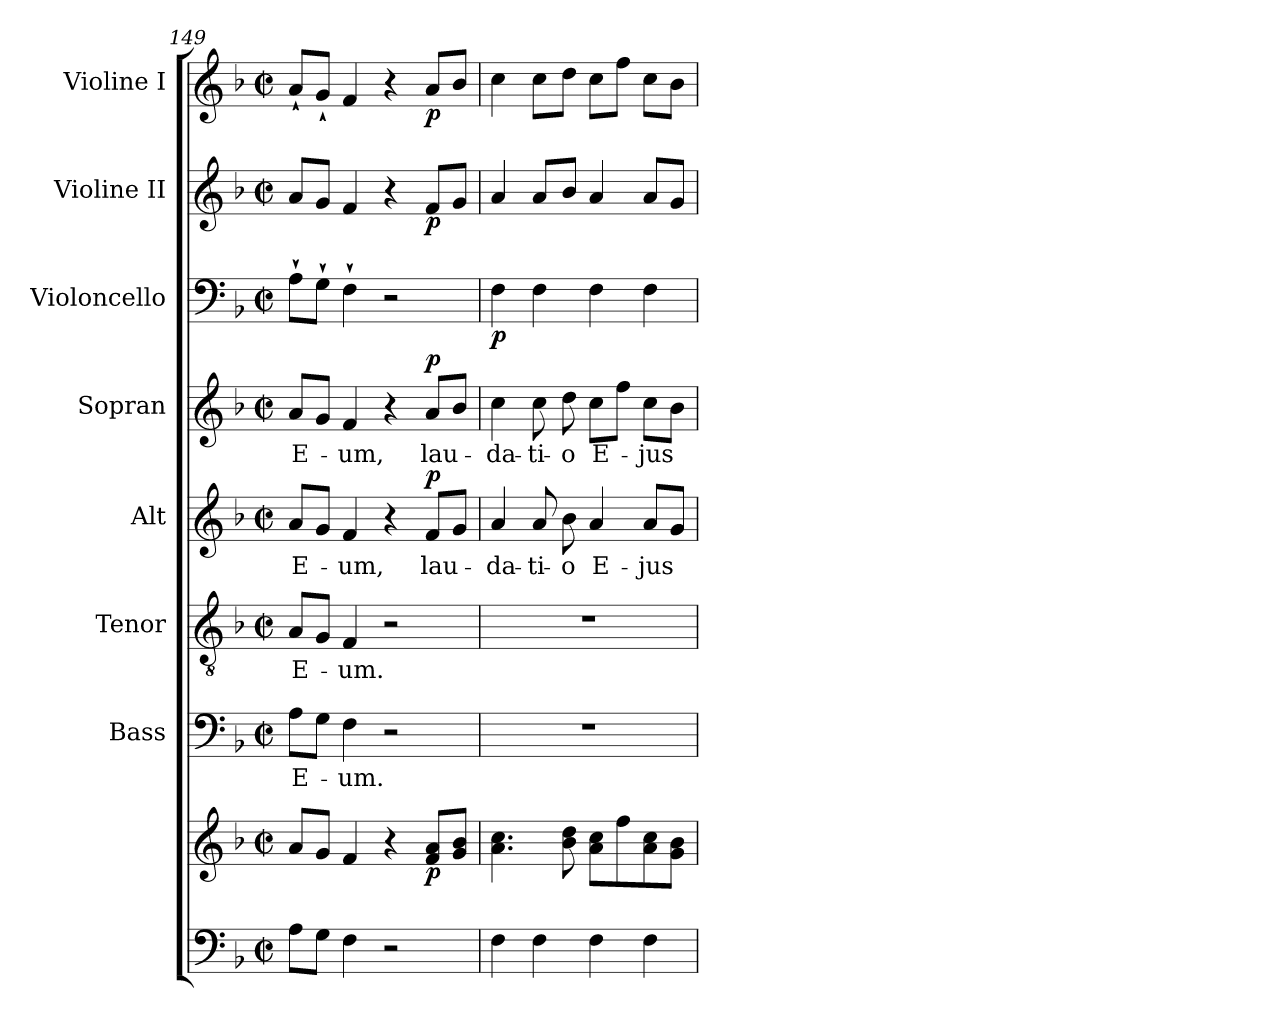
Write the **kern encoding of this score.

**kern	**kern	**dynam	**kern	**text	**kern	**text	**kern	**text	**dynam	**kern	**text	**dynam	**kern	**dynam	**kern	**dynam	**kern	**dynam
*part8	*part8	*part8	*part7	*part7	*part6	*part6	*part5	*part5	*part5	*part4	*part4	*part4	*part3	*part3	*part2	*part2	*part1	*part1
*staff9	*staff8	*staff8/9	*staff7	*staff7	*staff6	*staff6	*staff5	*staff5	*staff5	*staff4	*staff4	*staff4	*staff3	*staff3	*staff2	*staff2	*staff1	*staff1
*	*	*	*I"Bass	*	*I"Tenor	*	*I"Alt	*	*	*I"Sopran	*	*	*I"Violoncello	*	*I"Violine II	*	*I"Violine I	*
*	*	*	*I'B.	*	*I'T.	*	*I'A.	*	*	*I'S.	*	*	*I'Vc.	*	*I'Vl. II	*	*I'Vl. I	*
*clefF4	*clefG2	*	*clefF4	*	*clefGv2	*	*clefG2	*	*	*clefG2	*	*	*clefF4	*	*clefG2	*	*clefG2	*
*	*	*	*	*	*	*	*	*	*	*	*	*	*ITrd7c12	*	*	*	*	*
*k[b-]	*k[b-]	*	*k[b-]	*	*k[b-]	*	*k[b-]	*	*	*k[b-]	*	*	*k[b-]	*	*k[b-]	*	*k[b-]	*
*F:	*F:	*	*F:	*	*F:	*	*F:	*	*	*F:	*	*	*F:	*	*F:	*	*F:	*
*M2/2	*M2/2	*	*M2/2	*	*M2/2	*	*M2/2	*	*	*M2/2	*	*	*M2/2	*	*M2/2	*	*M2/2	*
*met(c|)	*met(c|)	*	*met(c|)	*	*met(c|)	*	*met(c|)	*	*	*met(c|)	*	*	*met(c|)	*	*met(c|)	*	*met(c|)	*
=149	=149	=149	=149	=149	=149	=149	=149	=149	=149	=149	=149	=149	=149	=149	=149	=149	=149	=149
!	!	!	!	!LO:LY:b	!	!LO:LY:b	!	!LO:LY:b	!	!	!LO:LY:b	!	!	!	!	!	!	!
8A\L	8a/L	.	8A\L	E-	8A/L	E-	8a/L	E-	.	8a/L	E-	.	8AA`>\L	.	8a/L	.	8a`</L	.
8G\J	8g/J	.	8G\J	.	8G/J	.	8g/J	.	.	8g/J	.	.	8GG`>\J	.	8g/J	.	8g`</J	.
!	!	!	!	!LO:LY:b	!	!LO:LY:b	!	!LO:LY:b	!	!	!LO:LY:b	!	!	!	!	!	!	!
4F\	4f/	.	4F\	-um.	4F/	-um.	4f/	-um,	.	4f/	-um,	.	4FF`>\	.	4f/	.	4f/	.
2r	4r	.	2r	.	2r	.	4r	.	.	4r	.	.	2r	.	4r	.	4r	.
!	!	!LO:DY:b	!	!	!	!	!	!LO:LY:b	!LO:DY:a	!	!LO:LY:b	!LO:DY:a	!	!	!	!LO:DY:b	!	!LO:DY:b
.	8f/ 8a/L	p	.	.	.	.	8f/L	lau-	p	8a/L	lau-	p	.	.	8f/L	p	8a/L	p
.	8g/ 8b-/J	.	.	.	.	.	8g/J	.	.	8b-/J	.	.	.	.	8g/J	.	8b-/J	.
!!LO:PB:g=z
=150	=150	=150	=150	=150	=150	=150	=150	=150	=150	=150	=150	=150	=150	=150	=150	=150	=150	=150
!	!	!	!	!	!	!	!	!LO:LY:b	!	!	!LO:LY:b	!	!	!LO:DY:b	!	!	!	!
4F\	4.a\ 4.cc\	.	1r	.	1r	.	4a/	-da-	.	4cc\	-da-	.	4FF\	p	4a/	.	4cc\	.
!	!	!	!	!	!	!	!	!LO:LY:b	!	!	!LO:LY:b	!	!	!	!	!	!	!
4F\	.	.	.	.	.	.	8a/	-ti-	.	8cc\	-ti-	.	4FF\	.	8a/L	.	8cc\L	.
!	!	!	!	!	!	!	!	!LO:LY:b	!	!	!LO:LY:b	!	!	!	!	!	!	!
.	8b-\ 8dd\	.	.	.	.	.	8b-\	-o	.	8dd\	-o	.	.	.	8b-/J	.	8dd\J	.
!	!	!	!	!	!	!	!	!LO:LY:b	!	!	!LO:LY:b	!	!	!	!	!	!	!
4F\	8a\ 8cc\L	.	.	.	.	.	4a/	E-	.	8cc\L	E-	.	4FF\	.	4a/	.	8cc\L	.
.	8ff\	.	.	.	.	.	.	.	.	8ff\J	.	.	.	.	.	.	8ff\J	.
!	!	!	!	!	!	!	!	!LO:LY:b	!	!	!LO:LY:b	!	!	!	!	!	!	!
4F\	8a\ 8cc\	.	.	.	.	.	8a/L	-jus	.	8cc\L	-jus	.	4FF\	.	8a/L	.	8cc\L	.
.	8g\ 8b-\J	.	.	.	.	.	8g/J	.	.	8b-\J	.	.	.	.	8g/J	.	8b-\J	.
=	=	=	=	=	=	=	=	=	=	=	=	=	=	=	=	=	=	=
*-	*-	*-	*-	*-	*-	*-	*-	*-	*-	*-	*-	*-	*-	*-	*-	*-	*-	*-
